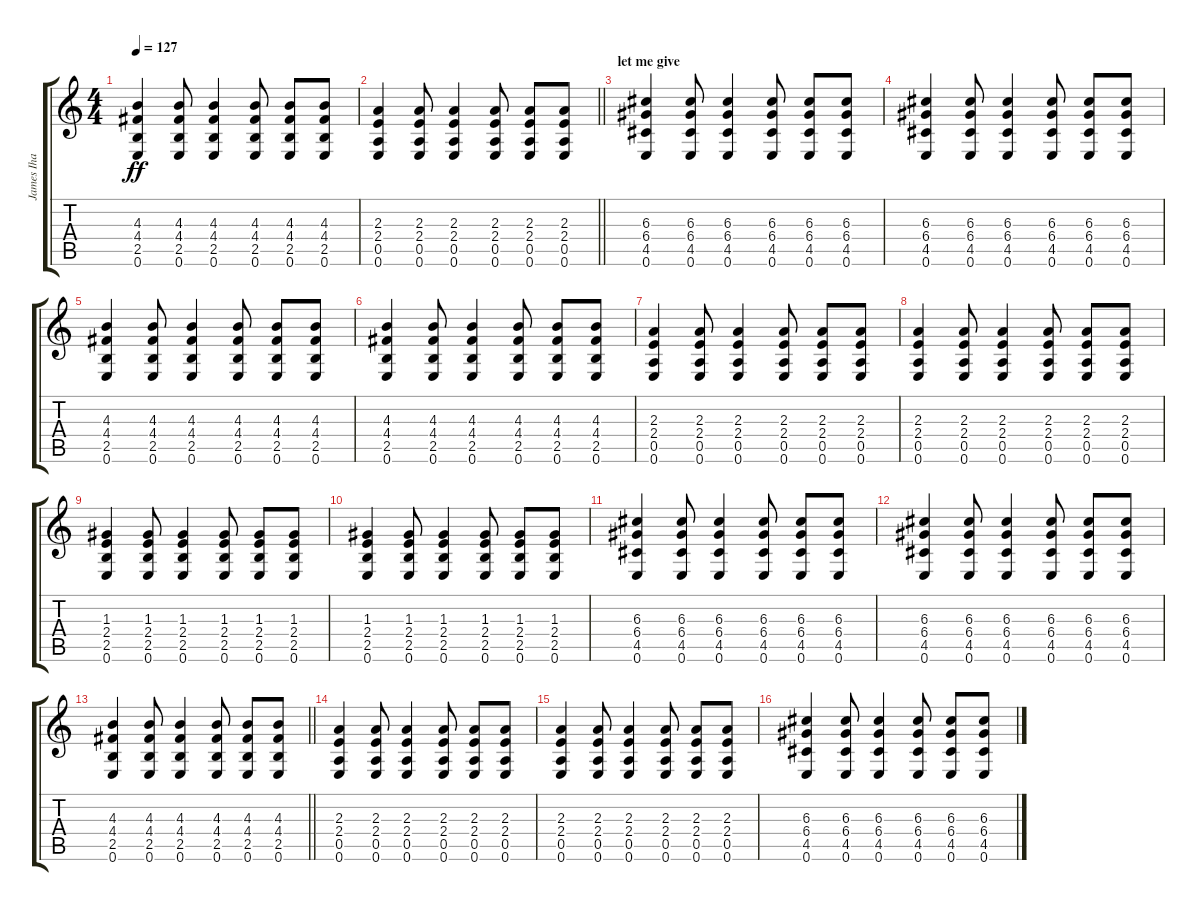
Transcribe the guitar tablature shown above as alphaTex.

\track ("James Iha" "James Iha") {instrument distortionguitar}
\staff {score tabs}
\tuning (E4 B3 G3 D3 A2 E2) {hide}
\ts (4 4)
\tempo 127
\clef g2
\ks c
(4.3 4.4 2.5 0.6).4{dy ff} (4.3 4.4 2.5 0.6).8 (4.3 4.4 2.5 0.6).4 (4.3 4.4 2.5 0.6).8 (4.3 4.4 2.5 0.6).8 (4.3 4.4 2.5 0.6).8 |
\barLineRight lightlight
(2.3 2.4 0.5 0.6).4 (2.3 2.4 0.5 0.6).8 (2.3 2.4 0.5 0.6).4 (2.3 2.4 0.5 0.6).8 (2.3 2.4 0.5 0.6).8 (2.3 2.4 0.5 0.6).8 |
\section ("" "let me give")
(6.3 6.4 4.5 0.6).4{volume 9} (6.3 6.4 4.5 0.6).8 (6.3 6.4 4.5 0.6).4 (6.3 6.4 4.5 0.6).8 (6.3 6.4 4.5 0.6).8 (6.3 6.4 4.5 0.6).8 |
(6.3 6.4 4.5 0.6).4 (6.3 6.4 4.5 0.6).8 (6.3 6.4 4.5 0.6).4 (6.3 6.4 4.5 0.6).8 (6.3 6.4 4.5 0.6).8 (6.3 6.4 4.5 0.6).8 |
(4.3 4.4 2.5 0.6).4 (4.3 4.4 2.5 0.6).8 (4.3 4.4 2.5 0.6).4 (4.3 4.4 2.5 0.6).8 (4.3 4.4 2.5 0.6).8 (4.3 4.4 2.5 0.6).8 |
(4.3 4.4 2.5 0.6).4 (4.3 4.4 2.5 0.6).8 (4.3 4.4 2.5 0.6).4 (4.3 4.4 2.5 0.6).8 (4.3 4.4 2.5 0.6).8 (4.3 4.4 2.5 0.6).8 |
(2.3 2.4 0.5 0.6).4 (2.3 2.4 0.5 0.6).8 (2.3 2.4 0.5 0.6).4 (2.3 2.4 0.5 0.6).8 (2.3 2.4 0.5 0.6).8 (2.3 2.4 0.5 0.6).8 |
(2.3 2.4 0.5 0.6).4 (2.3 2.4 0.5 0.6).8 (2.3 2.4 0.5 0.6).4 (2.3 2.4 0.5 0.6).8 (2.3 2.4 0.5 0.6).8 (2.3 2.4 0.5 0.6).8 |
(1.3 2.4 2.5 0.6).4 (1.3 2.4 2.5 0.6).8 (1.3 2.4 2.5 0.6).4 (1.3 2.4 2.5 0.6).8 (1.3 2.4 2.5 0.6).8 (1.3 2.4 2.5 0.6).8 |
(1.3 2.4 2.5 0.6).4 (1.3 2.4 2.5 0.6).8 (1.3 2.4 2.5 0.6).4 (1.3 2.4 2.5 0.6).8 (1.3 2.4 2.5 0.6).8 (1.3 2.4 2.5 0.6).8 |
(6.3 6.4 4.5 0.6).4 (6.3 6.4 4.5 0.6).8 (6.3 6.4 4.5 0.6).4 (6.3 6.4 4.5 0.6).8 (6.3 6.4 4.5 0.6).8 (6.3 6.4 4.5 0.6).8 |
(6.3 6.4 4.5 0.6).4 (6.3 6.4 4.5 0.6).8 (6.3 6.4 4.5 0.6).4 (6.3 6.4 4.5 0.6).8 (6.3 6.4 4.5 0.6).8 (6.3 6.4 4.5 0.6).8 |
\barLineRight lightlight
(4.3 4.4 2.5 0.6).4 (4.3 4.4 2.5 0.6).8 (4.3 4.4 2.5 0.6).4 (4.3 4.4 2.5 0.6).8 (4.3 4.4 2.5 0.6).8 (4.3 4.4 2.5 0.6).8 |
(2.3 2.4 0.5 0.6).4 (2.3 2.4 0.5 0.6).8 (2.3 2.4 0.5 0.6).4 (2.3 2.4 0.5 0.6).8 (2.3 2.4 0.5 0.6).8 (2.3 2.4 0.5 0.6).8 |
(2.3 2.4 0.5 0.6).4 (2.3 2.4 0.5 0.6).8 (2.3 2.4 0.5 0.6).4 (2.3 2.4 0.5 0.6).8 (2.3 2.4 0.5 0.6).8 (2.3 2.4 0.5 0.6).8 |
(6.3 6.4 4.5 0.6).4{volume 9} (6.3 6.4 4.5 0.6).8 (6.3 6.4 4.5 0.6).4 (6.3 6.4 4.5 0.6).8 (6.3 6.4 4.5 0.6).8 (6.3 6.4 4.5 0.6).8
